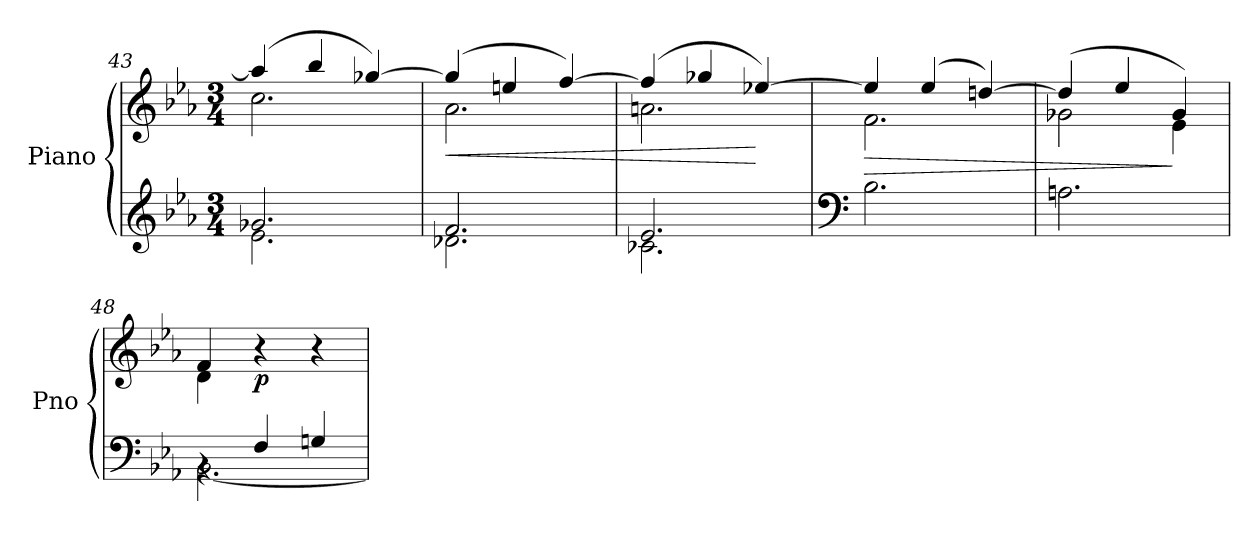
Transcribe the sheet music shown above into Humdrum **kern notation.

**kern	**kern	**dynam
*part1	*part1	*part1
*staff2	*staff1	*staff1/2
*I"Piano	*	*
*I'Pno	*	*
*clefG2	*clefG2	*
*k[b-e-a-]	*k[b-e-a-]	*
*M3/4	*M3/4	*
=43	=43	=43
*^	*^	*
2.g-X/	2.e-\	(4aa-/]	2.cc\	.
.	.	4bb-/	.	.
.	.	[4gg-X/)	.	.
=44	=44	=44	=44	=44
!	!	!	!	!LO:HP:b
2.f/	2.d-X\	(4gg-/]	2.a-\	<
.	.	4een/	.	.
.	.	[4ff/)	.	.
=45	=45	=45	=45	=45
2.e-/	2.c-X\	(4ff/]	2.an\	.
.	.	4gg-X/	.	.
.	.	[4ee-X/)	.	[
*v	*v	*	*	*
!!LO:LB:g=z	!!
=46	=46	=46	=46
*clefF4	*	*	*
!	!	!	!LO:HP:b
2.B-\	4ee-/]	2.f\	>
.	(4ee-/	.	.
.	[4ddn/)	.	.
=47	=47	=47	=47
2.An\	(4ddn/]	2g-X\	.
.	4ee-/	.	.
.	4g-/)	4e-\	]
=48	=48	=48	=48
*^	*	*	*
4rBB	[2.BB-\	4f/	4d\	.
!	!	!	!	!LO:DY:b
4F/	.	4r	2ryy	p
4Gn/	.	4r	.	.
*v	*v	*	*	*
*	*v	*v	*
=	=	=
*-	*-	*-
